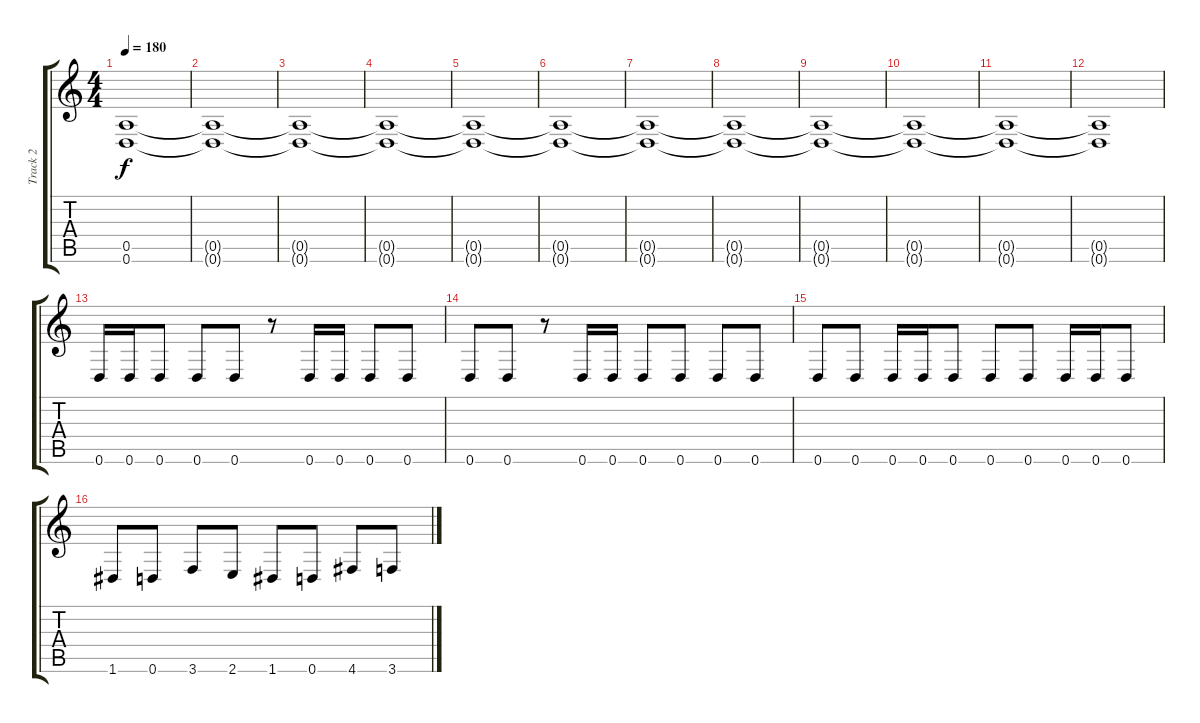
\track ("Track 2" "Track 2") {instrument overdrivenguitar}
\staff {score tabs}
\tuning (E4 B3 G3 D3 A2 D2) {hide}
\ts (4 4)
\tempo 180
\clef g2
\ks c
(0.5 0.6).1{dy f} |
(0.5{t} 0.6{t}).1 |
(0.5{t} 0.6{t}).1 |
(0.5{t} 0.6{t}).1 |
(0.5{t} 0.6{t}).1 |
(0.5{t} 0.6{t}).1 |
(0.5{t} 0.6{t}).1 |
(0.5{t} 0.6{t}).1 |
(0.5{t} 0.6{t}).1 |
(0.5{t} 0.6{t}).1 |
(0.5{t} 0.6{t}).1 |
(0.5{t} 0.6{t}).1 |
0.6.16 0.6.16 0.6.8 0.6.8 0.6.8 r.8 0.6.16 0.6.16 0.6.8 0.6.8 |
0.6.8 0.6.8 r.8 0.6.16 0.6.16 0.6.8 0.6.8 0.6.8 0.6.8 |
0.6.8 0.6.8 0.6.16 0.6.16 0.6.8 0.6.8 0.6.8 0.6.16 0.6.16 0.6.8 |
1.6.8 0.6.8 3.6.8 2.6.8 1.6.8 0.6.8 4.6.8 3.6.8
